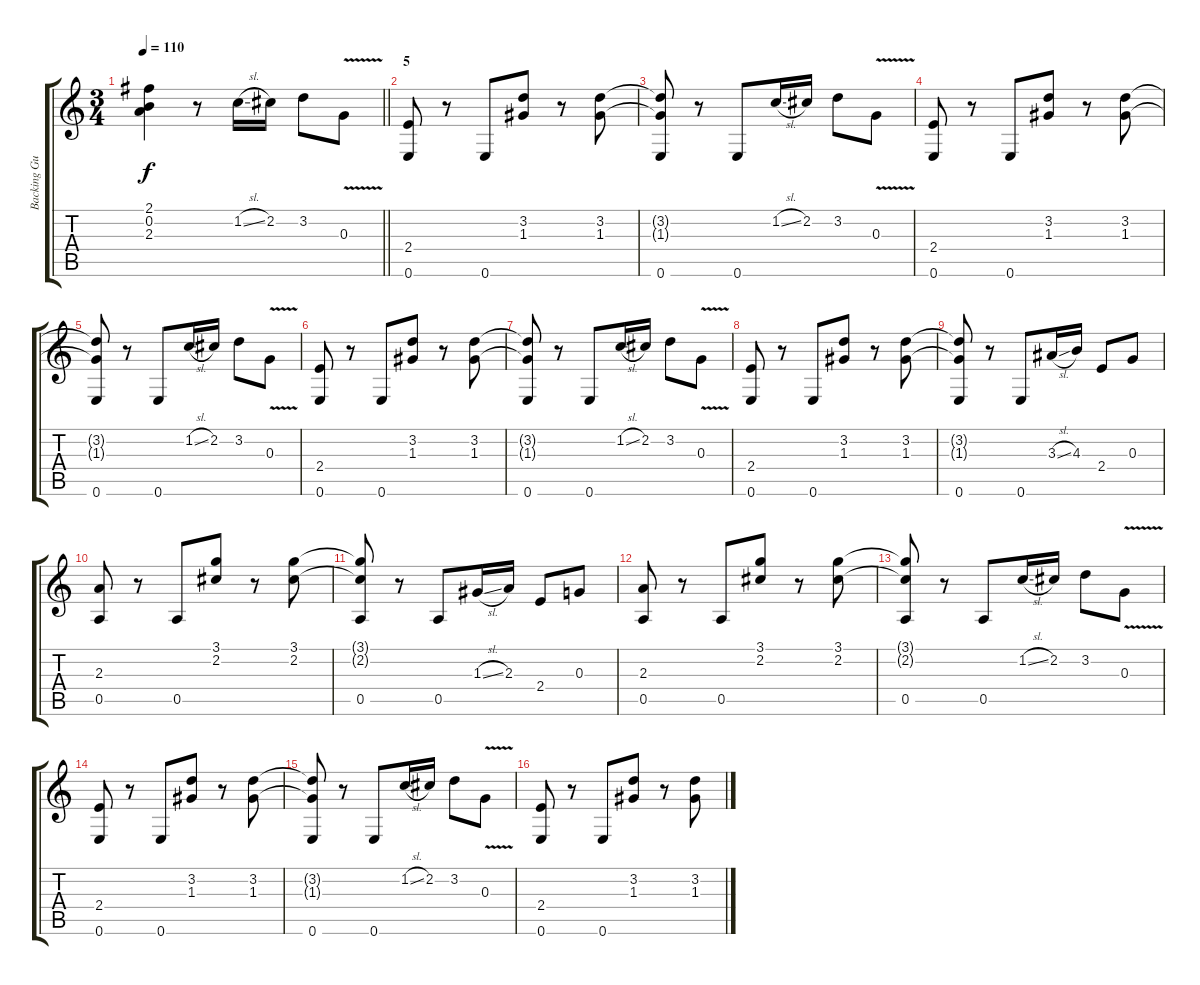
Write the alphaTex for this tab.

\track ("Backing Guitar" "Backing Gu") {instrument acousticguitarnylon}
\staff {score tabs}
\tuning (E4 B3 G3 D3 A2 E2) {hide}
\ts (3 4)
\tempo 110
\clef g2
\barLineRight lightlight
\ks c
(2.1 0.2 2.3).4{dy f} r.8 1.2{sl}.16 2.2.16 3.2.8 0.3{v}.8 |
\section ("" "5")
(2.4 0.6).8 r.8 0.6.8 (3.2 1.3).8 r.8 (3.2 1.3).8 |
(3.2{t} 1.3{t} 0.6).8 r.8 0.6.8 1.2{sl}.16 2.2.16 3.2.8 0.3{v}.8 |
(2.4 0.6).8 r.8 0.6.8 (3.2 1.3).8 r.8 (3.2 1.3).8 |
(3.2{t} 1.3{t} 0.6).8 r.8 0.6.8 1.2{sl}.16 2.2.16 3.2.8 0.3{v}.8 |
(2.4 0.6).8 r.8 0.6.8 (3.2 1.3).8 r.8 (3.2 1.3).8 |
(3.2{t} 1.3{t} 0.6).8 r.8 0.6.8 1.2{sl}.16 2.2.16 3.2.8 0.3{v}.8 |
(2.4 0.6).8 r.8 0.6.8 (3.2 1.3).8 r.8 (3.2 1.3).8 |
(3.2{t} 1.3{t} 0.6).8 r.8 0.6.8 3.3{sl}.16 4.3.16 2.4.8 0.3.8 |
(2.3 0.5).8 r.8 0.5.8 (3.1 2.2).8 r.8 (3.1 2.2).8 |
(3.1{t} 2.2{t} 0.5).8 r.8 0.5.8 1.3{sl}.16 2.3.16 2.4.8 0.3.8 |
(2.3 0.5).8 r.8 0.5.8 (3.1 2.2).8 r.8 (3.1 2.2).8 |
(3.1{t} 2.2{t} 0.5).8 r.8 0.5.8 1.2{sl}.16 2.2.16 3.2.8 0.3{v}.8 |
(2.4 0.6).8 r.8 0.6.8 (3.2 1.3).8 r.8 (3.2 1.3).8 |
(3.2{t} 1.3{t} 0.6).8 r.8 0.6.8 1.2{sl}.16 2.2.16 3.2.8 0.3{v}.8 |
(2.4 0.6).8 r.8 0.6.8 (3.2 1.3).8 r.8 (3.2 1.3).8
